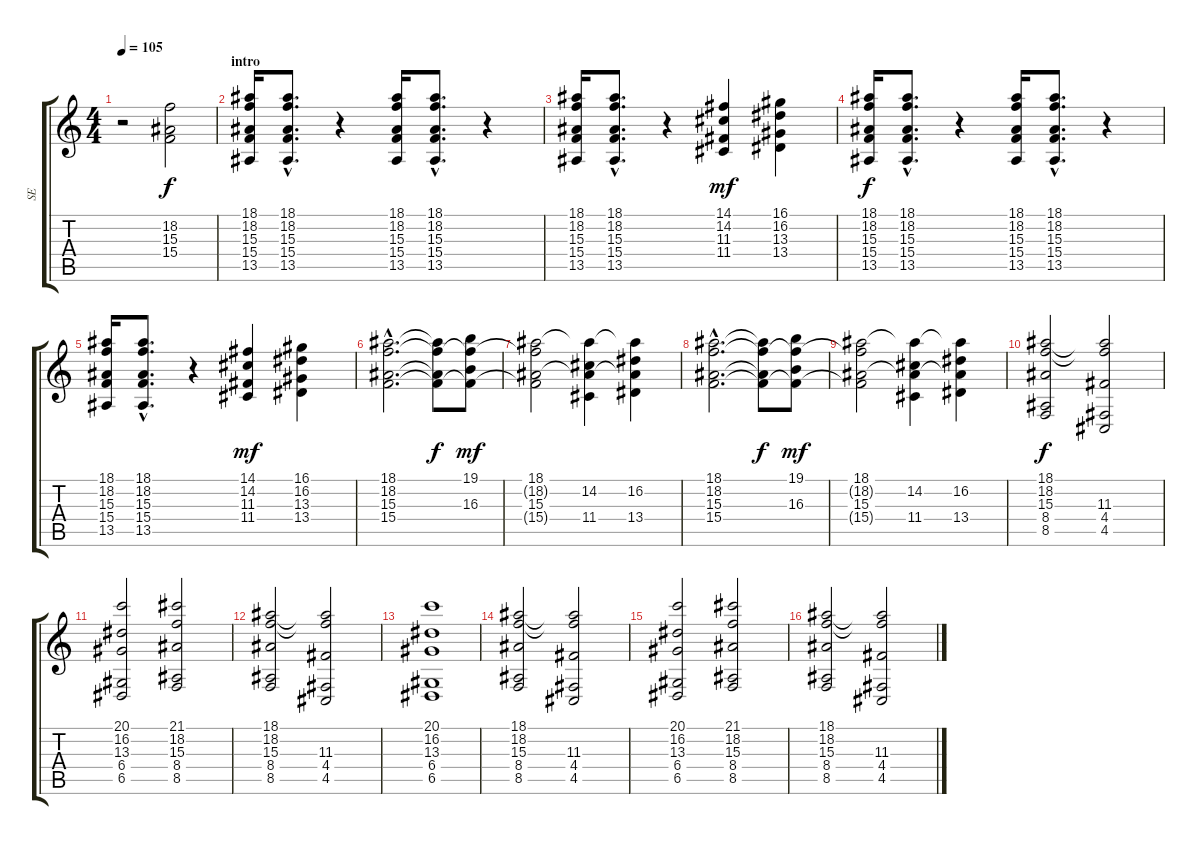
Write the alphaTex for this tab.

\track ("SE" "SE") {instrument stringensemble1}
\staff {score tabs}
\tuning (E4 B3 G3 D3 A2 E2) {hide}
\ts (4 4)
\tempo 105
\clef g2
\ks c
r.2{dy f instrument stringensemble1} (18.2 15.3 15.4).2{instrument reversecymbal} |
\section ("" "intro")
(18.1 18.2 15.3 15.4 13.5).16{instrument orchestrahit} (18.1{hac} 18.2{hac} 15.3{hac} 15.4{hac} 13.5{hac}).8{d} r.4 (18.1 18.2 15.3 15.4 13.5).16 (18.1{hac} 18.2{hac} 15.3{hac} 15.4{hac} 13.5{hac}).8{d} r.4 |
(18.1 18.2 15.3 15.4 13.5).16 (18.1{hac} 18.2{hac} 15.3{hac} 15.4{hac} 13.5{hac}).8{d} r.4 (14.1 14.2 11.3 11.4).4{dy mf instrument stringensemble1} (16.1 16.2 13.3 13.4).4 |
(18.1 18.2 15.3 15.4 13.5).16{dy f instrument orchestrahit} (18.1{hac} 18.2{hac} 15.3{hac} 15.4{hac} 13.5{hac}).8{d} r.4 (18.1 18.2 15.3 15.4 13.5).16 (18.1{hac} 18.2{hac} 15.3{hac} 15.4{hac} 13.5{hac}).8{d} r.4 |
(18.1 18.2 15.3 15.4 13.5).16 (18.1{hac} 18.2{hac} 15.3{hac} 15.4{hac} 13.5{hac}).8{d} r.4 (14.1 14.2 11.3 11.4).4{dy mf instrument stringensemble1} (16.1 16.2 13.3 13.4).4 |
\section ("" "")
(18.1{hac} 18.2{hac} 15.3{hac} 15.4{hac}).2{d} (18.1{t} 18.2{t} 15.3{t} 15.4{t}).8{dy f} (19.1 18.2{t} 16.3 15.4{t}).8{dy mf} |
(18.1 18.2{t} 15.3 15.4{t}).2 (18.1{t} 14.2 15.3{t} 11.4).4 (18.1{t} 16.2 15.3{t} 13.4).4 |
(18.1{hac} 18.2{hac} 15.3{hac} 15.4{hac}).2{d} (18.1{t} 18.2{t} 15.3{t} 15.4{t}).8{dy f} (19.1 18.2{t} 16.3 15.4{t}).8{dy mf} |
(18.1 18.2{t} 15.3 15.4{t}).2 (18.1{t} 14.2 15.3{t} 11.4).4 (18.1{t} 16.2 15.3{t} 13.4).4 |
\section ("" "")
(18.1 18.2 15.3 8.4 8.5).2{dy f} (18.1{t} 18.2{t} 11.3 4.4 4.5).2 |
(20.1 16.2 13.3 6.4 6.5).2 (21.1 18.2 15.3 8.4 8.5).2 |
(18.1 18.2 15.3 8.4 8.5).2 (18.1{t} 18.2{t} 11.3 4.4 4.5).2 |
(20.1 16.2 13.3 6.4 6.5).1 |
(18.1 18.2 15.3 8.4 8.5).2 (18.1{t} 18.2{t} 11.3 4.4 4.5).2 |
(20.1 16.2 13.3 6.4 6.5).2 (21.1 18.2 15.3 8.4 8.5).2 |
(18.1 18.2 15.3 8.4 8.5).2 (18.1{t} 18.2{t} 11.3 4.4 4.5).2
